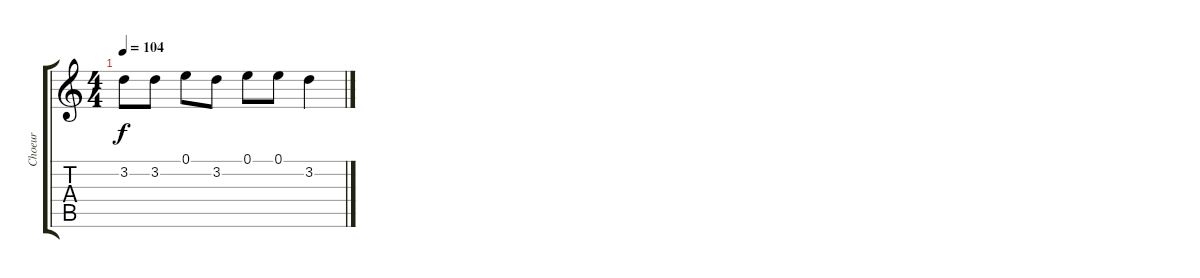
\track ("Choeur" "Choeur") {instrument distortionguitar}
\staff {score tabs}
\tuning (E4 B3 G3 D3 A2 E2) {hide}
\ts (4 4)
\tempo 104
\clef g2
\ks c
3.2.8{dy f} 3.2.8 0.1.8 3.2.8 0.1.8 0.1.8 3.2.4
